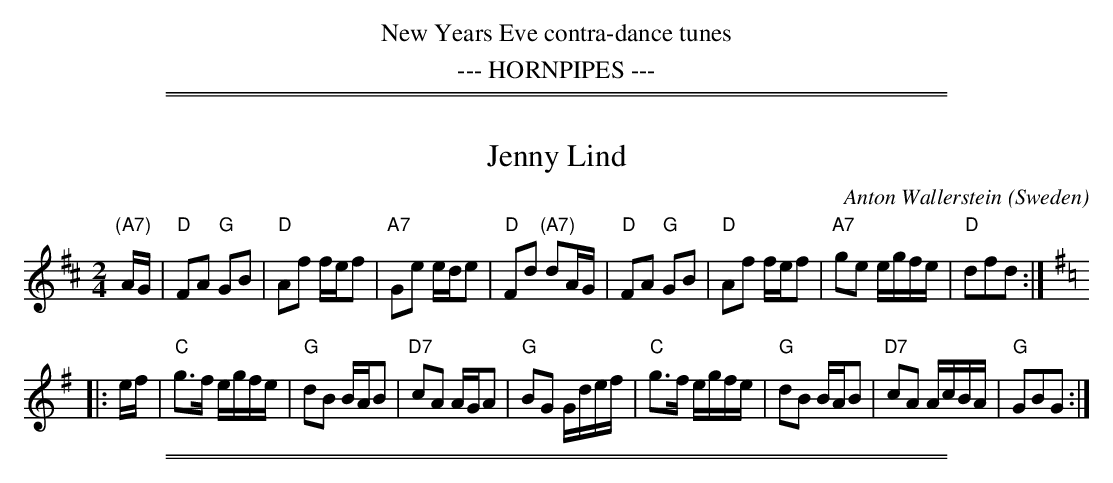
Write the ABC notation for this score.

X:1
T: Jenny Lind
C: Anton Wallerstein
O: Sweden
M: 2/4
L: 1/16
K: D
"(A7)"AG \
| "D"F2A2 "G"G2B2 | "D"A2f2 fef2 | "A7"G2e2 ede2 | "D"F2d2 "(A7)"d2AG \
| "D"F2A2 "G"G2B2 | "D"A2f2 fef2 | "A7"g2e2 egfe | "D"d2f2d2 :|[K:=c]
K: G
|: ef \
| "C"g3f egfe | "G"d2B2 BAB2 | "D7"c2A2 AGA2 | "G"B2G2 Gdef \
| "C"g3f egfe | "G"d2B2 BAB2 | "D7"c2A2 AcBA | "G"G2B2G2 :|
